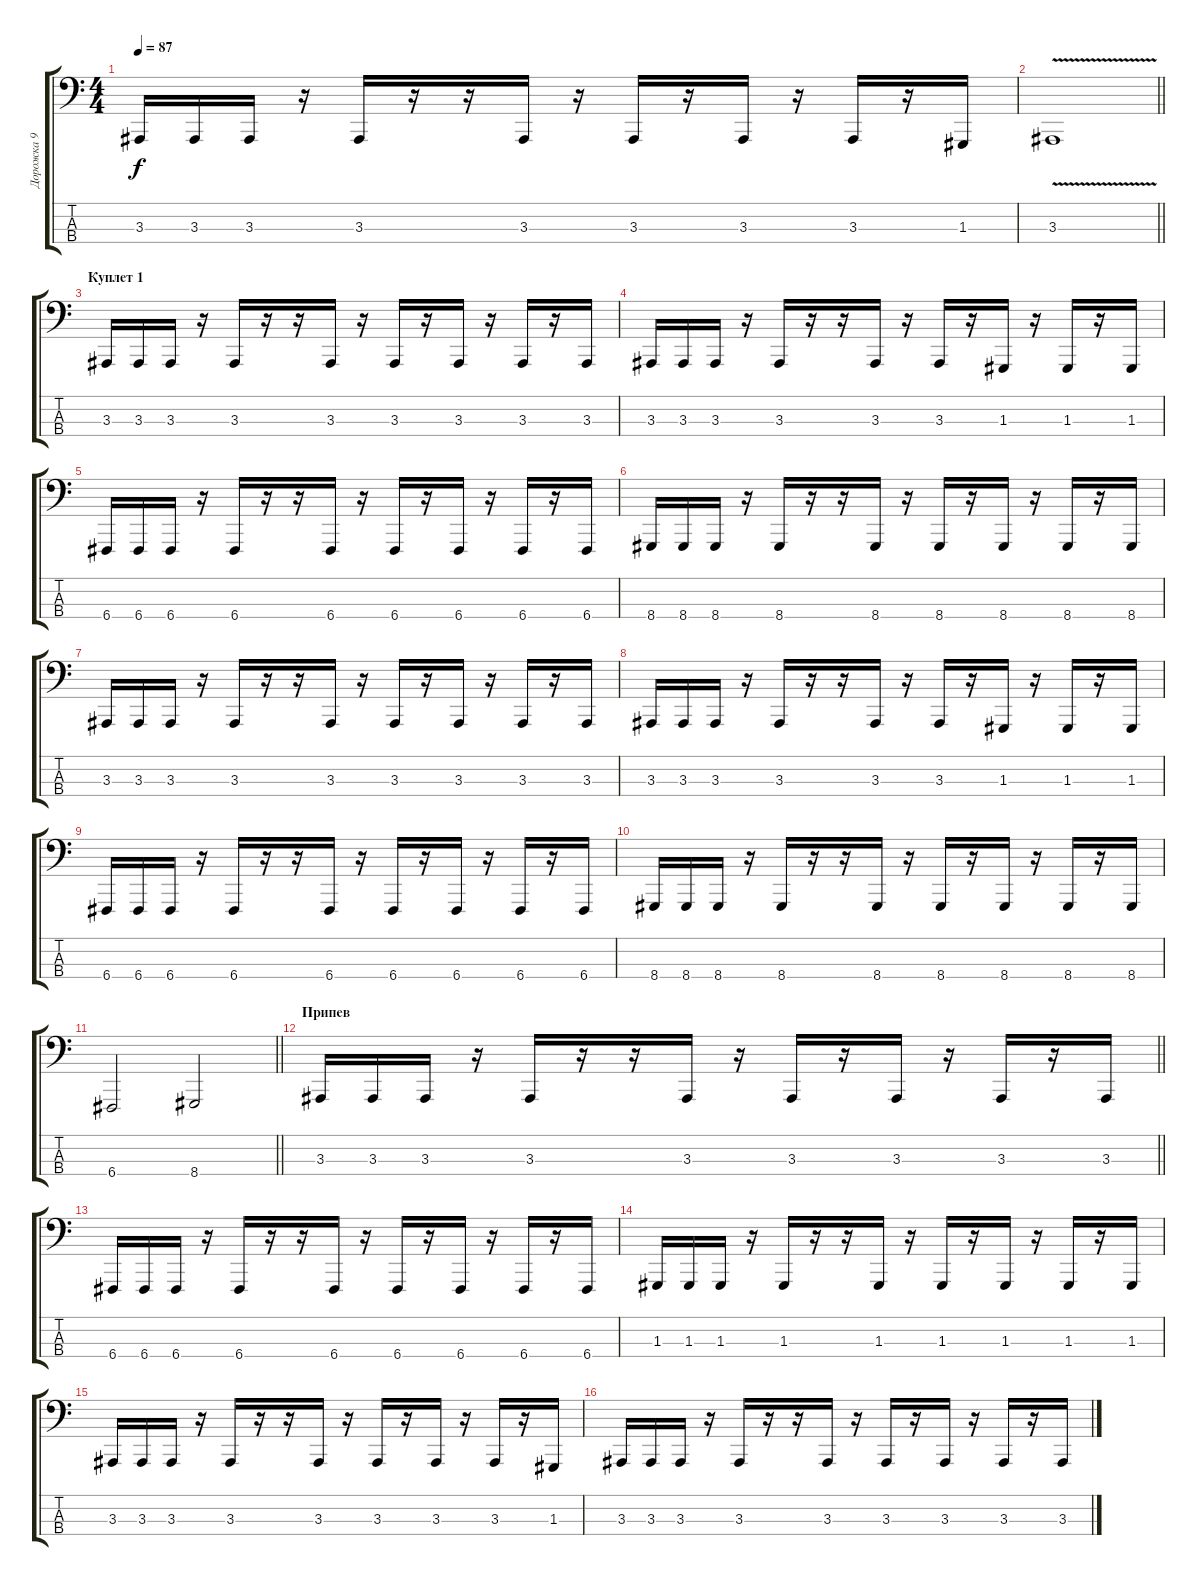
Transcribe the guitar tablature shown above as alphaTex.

\track ("Дорожка 9" "Дорожка 9") {instrument lead2sawtooth}
\staff {score tabs}
\tuning (F2 C2 G1 C1) {hide}
\ts (4 4)
\tempo 87
\clef f4
\ks c
3.3.16{dy f} 3.3.16 3.3.16 r.16 3.3.16 r.16 r.16 3.3.16 r.16 3.3.16 r.16 3.3.16 r.16 3.3.16 r.16 1.3.16 |
\barLineRight lightlight
3.3{v}.1 |
\section ("" "Куплет 1")
3.3.16 3.3.16 3.3.16 r.16 3.3.16 r.16 r.16 3.3.16 r.16 3.3.16 r.16 3.3.16 r.16 3.3.16 r.16 3.3.16 |
3.3.16 3.3.16 3.3.16 r.16 3.3.16 r.16 r.16 3.3.16 r.16 3.3.16 r.16 1.3.16 r.16 1.3.16 r.16 1.3.16 |
6.4.16 6.4.16 6.4.16 r.16 6.4.16 r.16 r.16 6.4.16 r.16 6.4.16 r.16 6.4.16 r.16 6.4.16 r.16 6.4.16 |
8.4.16 8.4.16 8.4.16 r.16 8.4.16 r.16 r.16 8.4.16 r.16 8.4.16 r.16 8.4.16 r.16 8.4.16 r.16 8.4.16 |
3.3.16 3.3.16 3.3.16 r.16 3.3.16 r.16 r.16 3.3.16 r.16 3.3.16 r.16 3.3.16 r.16 3.3.16 r.16 3.3.16 |
3.3.16 3.3.16 3.3.16 r.16 3.3.16 r.16 r.16 3.3.16 r.16 3.3.16 r.16 1.3.16 r.16 1.3.16 r.16 1.3.16 |
6.4.16 6.4.16 6.4.16 r.16 6.4.16 r.16 r.16 6.4.16 r.16 6.4.16 r.16 6.4.16 r.16 6.4.16 r.16 6.4.16 |
8.4.16 8.4.16 8.4.16 r.16 8.4.16 r.16 r.16 8.4.16 r.16 8.4.16 r.16 8.4.16 r.16 8.4.16 r.16 8.4.16 |
\barLineRight lightlight
6.4.2 8.4.2 |
\section ("" "Припев")
\barLineRight lightlight
3.3.16 3.3.16 3.3.16 r.16 3.3.16 r.16 r.16 3.3.16 r.16 3.3.16 r.16 3.3.16 r.16 3.3.16 r.16 3.3.16 |
6.4.16 6.4.16 6.4.16 r.16 6.4.16 r.16 r.16 6.4.16 r.16 6.4.16 r.16 6.4.16 r.16 6.4.16 r.16 6.4.16 |
1.3.16 1.3.16 1.3.16 r.16 1.3.16 r.16 r.16 1.3.16 r.16 1.3.16 r.16 1.3.16 r.16 1.3.16 r.16 1.3.16 |
3.3.16 3.3.16 3.3.16 r.16 3.3.16 r.16 r.16 3.3.16 r.16 3.3.16 r.16 3.3.16 r.16 3.3.16 r.16 1.3.16 |
3.3.16 3.3.16 3.3.16 r.16 3.3.16 r.16 r.16 3.3.16 r.16 3.3.16 r.16 3.3.16 r.16 3.3.16 r.16 3.3.16
